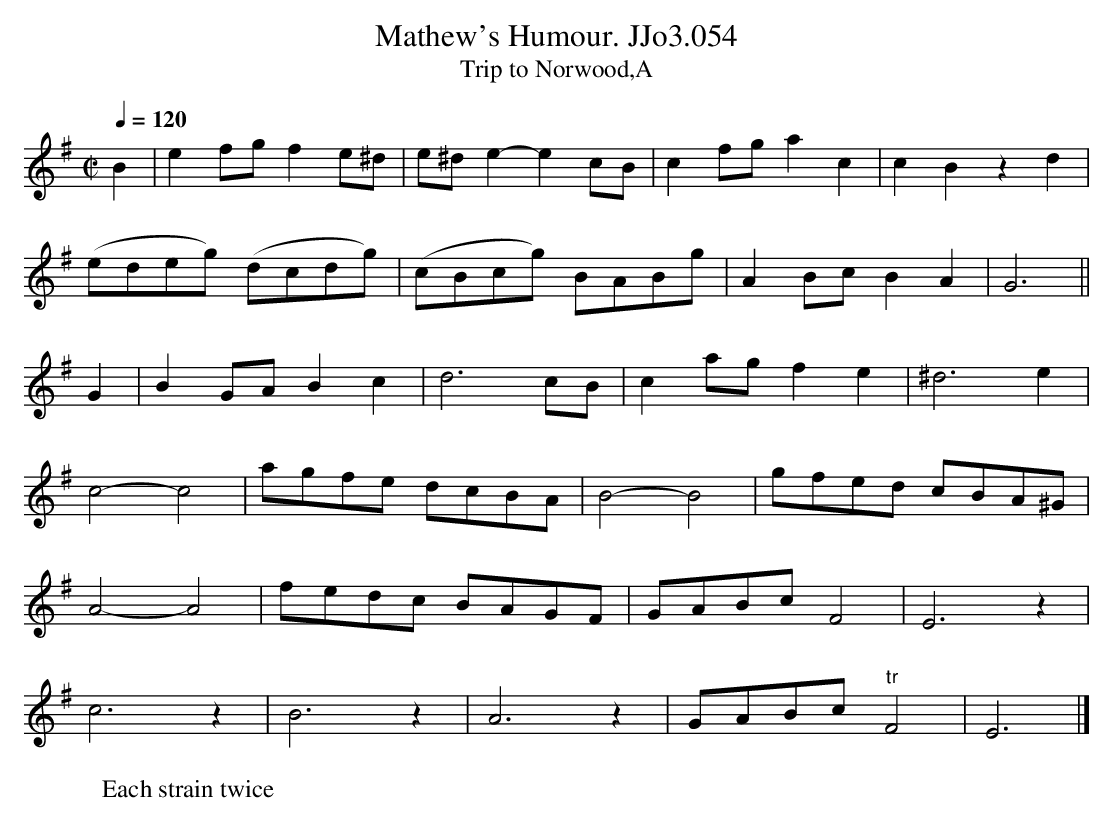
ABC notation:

X:1
T:Mathew's Humour. JJo3.054
T:Trip to Norwood,A
M:C|
L:1/8
Q:1/4=120
W:Each strain twice
K:G
B2|e2fgf2e^d|e^de2-e2cB|c2fga2c2|c2B2z2d2|
(edeg) (dcdg)|(cBcg) BABg|A2BcB2A2|G6||
G2|B2GA B2c2|d6cB|c2agf2e2|^d6e2|
c4-c4|agfe dcBA|B4-B4|gfed cBA^G|
A4-A4|fedc BAGF|GABcF4|E6z2|
c6z2|B6z2|A6z2|GABc"tr"F4|E6|]
